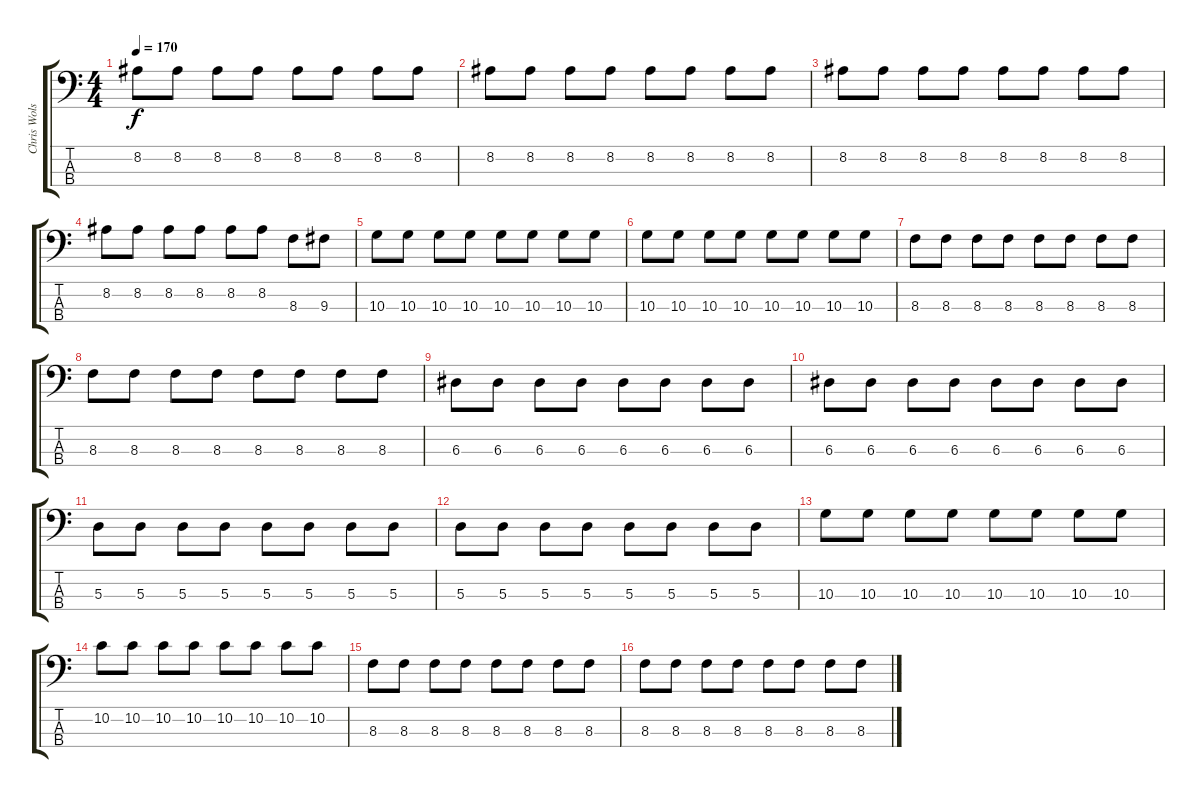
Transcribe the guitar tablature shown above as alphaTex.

\track ("Chris Wolstenholme" "Chris Wols") {instrument electricbassfinger}
\staff {score tabs}
\tuning (G2 D2 A1 E1) {hide}
\ts (4 4)
\tempo 170
\clef f4
\ks c
8.2.8{dy f} 8.2.8 8.2.8 8.2.8 8.2.8 8.2.8 8.2.8 8.2.8 |
8.2.8 8.2.8 8.2.8 8.2.8 8.2.8 8.2.8 8.2.8 8.2.8 |
8.2.8 8.2.8 8.2.8 8.2.8 8.2.8 8.2.8 8.2.8 8.2.8 |
8.2.8 8.2.8 8.2.8 8.2.8 8.2.8 8.2.8 8.3.8 9.3.8 |
10.3.8 10.3.8 10.3.8 10.3.8 10.3.8 10.3.8 10.3.8 10.3.8 |
10.3.8 10.3.8 10.3.8 10.3.8 10.3.8 10.3.8 10.3.8 10.3.8 |
8.3.8 8.3.8 8.3.8 8.3.8 8.3.8 8.3.8 8.3.8 8.3.8 |
8.3.8 8.3.8 8.3.8 8.3.8 8.3.8 8.3.8 8.3.8 8.3.8 |
6.3.8 6.3.8 6.3.8 6.3.8 6.3.8 6.3.8 6.3.8 6.3.8 |
6.3.8 6.3.8 6.3.8 6.3.8 6.3.8 6.3.8 6.3.8 6.3.8 |
5.3.8 5.3.8 5.3.8 5.3.8 5.3.8 5.3.8 5.3.8 5.3.8 |
5.3.8 5.3.8 5.3.8 5.3.8 5.3.8 5.3.8 5.3.8 5.3.8 |
10.3.8 10.3.8 10.3.8 10.3.8 10.3.8 10.3.8 10.3.8 10.3.8 |
10.2.8 10.2.8 10.2.8 10.2.8 10.2.8 10.2.8 10.2.8 10.2.8 |
8.3.8 8.3.8 8.3.8 8.3.8 8.3.8 8.3.8 8.3.8 8.3.8 |
8.3.8 8.3.8 8.3.8 8.3.8 8.3.8 8.3.8 8.3.8 8.3.8
